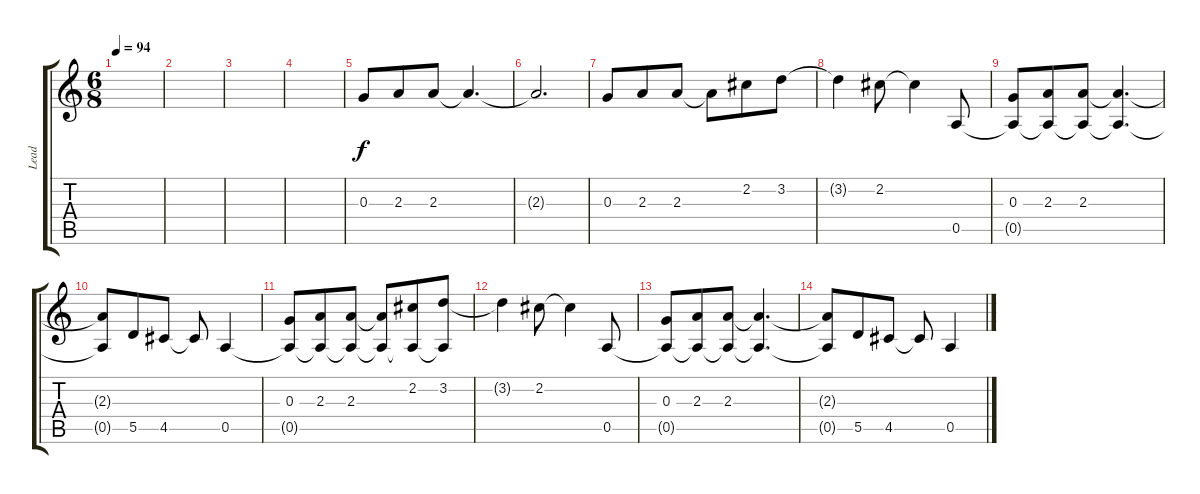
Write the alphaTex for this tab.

\track ("Lead" "Lead") {instrument distortionguitar}
\staff {score tabs}
\tuning (E4 B3 G3 D3 A2 E2) {hide}
\ts (6 8)
\tempo 94
\clef g2
\ks c
|
|
|
|
0.3.8{volume 4 balance 12} 2.3.8 2.3.8 2.3{t}.4{d} |
2.3{t}.2{d} |
0.3.8 2.3.8 2.3.8 2.3{t}.8 2.2.8 3.2.8 |
3.2{t}.4 2.2.8 2.2{t}.4 0.5.8 |
(0.3 0.5{t}).8 (2.3 0.5{t}).8 (2.3 0.5{t}).8 (2.3{t} 0.5{t}).4{d} |
(2.3{t} 0.5{t}).8 5.5.8 4.5.8 4.5{t}.8 0.5.4 |
(0.3 0.5{t}).8 (2.3 0.5{t}).8 (2.3 0.5{t}).8 (2.3{t} 0.5{t}).8 (2.2 0.5{t}).8 (3.2 0.5{t}).8 |
3.2{t}.4 2.2.8 2.2{t}.4 0.5.8 |
(0.3 0.5{t}).8 (2.3 0.5{t}).8 (2.3 0.5{t}).8 (2.3{t} 0.5{t}).4{d} |
(2.3{t} 0.5{t}).8 5.5.8 4.5.8 4.5{t}.8 0.5.4
